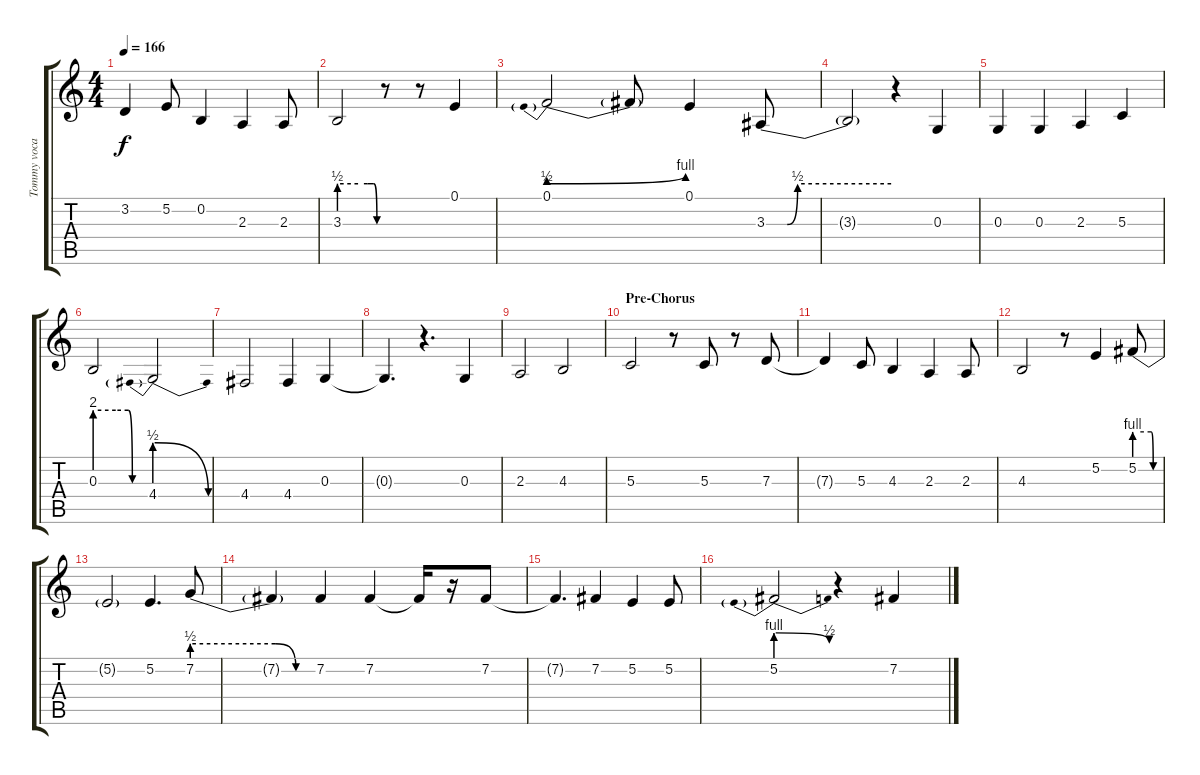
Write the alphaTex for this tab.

\track ("Tommy vocal" "Tommy voca") {instrument clarinet}
\staff {score tabs}
\tuning (E4 B3 G3 D3 A2 E2) {hide}
\ts (4 4)
\tempo 166
\clef g2
\ks c
3.2.4{dy f} 5.2.8 0.2.4 2.3.4 2.3.8 |
3.3{be (custom 0 2 30 2 45 2 55 2 60 0)}.2 r.8 r.8 0.1.4 |
0.1{be (prebendbend 0 2 60 4)}.2 0.1{t}.8 0.1.4 3.3{be (custom 0 0 10 0 15 2 60 2)}.8 |
3.3{t}.2 r.4 0.3.4 |
0.3.4 0.3.4 2.3.4 5.3.4 |
0.3{be (custom 0 8 25 8 40 8 45 0 50 0 60 0)}.2 4.4{be (prebendrelease 0 2 60 0)}.2 |
4.4.2 4.4.4 0.3.4 |
0.3{t}.4{d} r.4{d} 0.3.4 |
2.3.2 4.3.2 |
\section ("" "Pre-Chorus")
5.3.2 r.8 5.3.8 r.8 7.3.8 |
7.3{t}.4 5.3.8 4.3.4 2.3.4 2.3.8 |
4.3.2 r.8 5.2.4 5.2{be (custom 0 4 40 4 45 0 60 0)}.8 |
5.2{t}.2 5.2.4{d} 7.2{be (custom 0 2 40 2 50 0 60 0)}.8 |
7.2{t}.4 7.2.4 7.2.4 7.2{t}.16 r.16 7.2.8 |
7.2{t}.4{d} 7.2.4 5.2.4 5.2.8 |
5.2{be (prebendrelease 0 4 60 2)}.2 r.4 7.2.4
